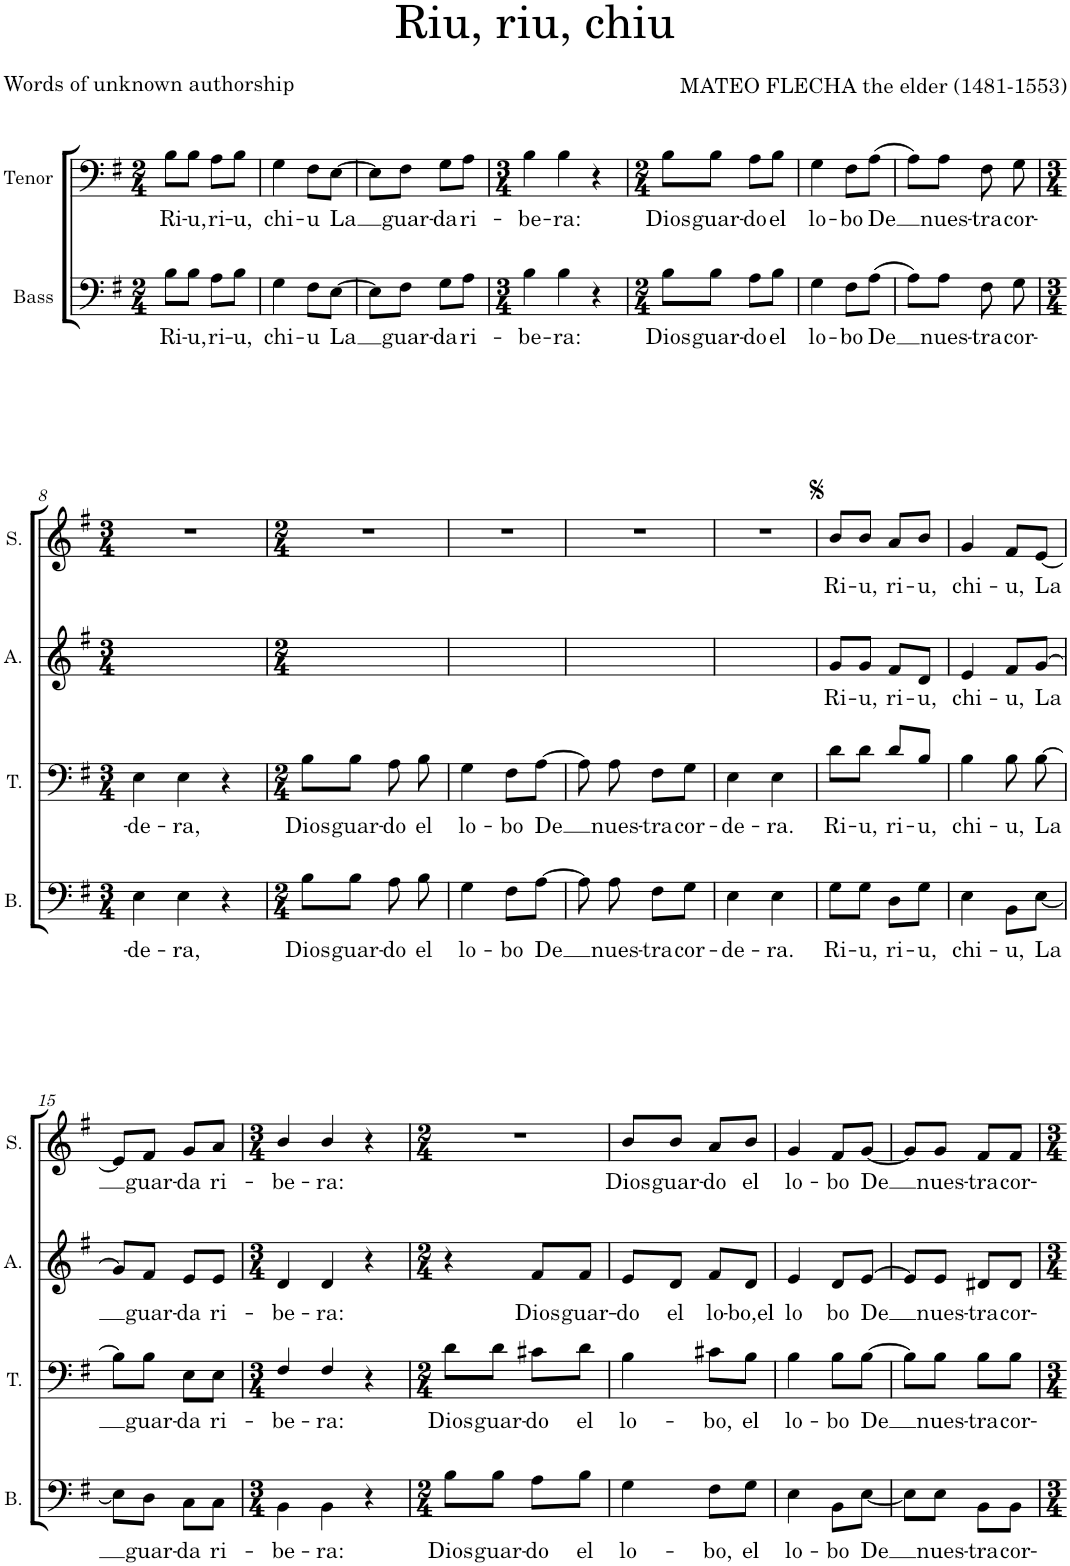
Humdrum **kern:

**kern	**text	**kern	**text	**kern	**text	**kern	**text
*part4	*part4	*part3	*part3	*part2	*part2	*part1	*part1
*staff4	*staff4	*staff3	*staff3	*staff2	*staff2	*staff1	*staff1
*I"Bass	*	*I"Tenor	*	*I"Alto	*	*I"Soprano	*
*I'B.	*	*I'T.	*	*I'A.	*	*I'S.	*
*clefF4	*	*clefF4	*	*clefG2	*	*clefG2	*
*k[f#]	*	*k[f#]	*	*k[f#]	*	*k[f#]	*
*M2/4	*	*M2/4	*	*M2/4	*	*M2/4	*
=1	=1	=1	=1	=1	=1	=1	=1
!	!LO:LY:b	!	!LO:LY:b	!	!	!	!
8B\L	Ri-	8B\L	Ri-	2ryy	.	2r	.
!	!LO:LY:b	!	!LO:LY:b	!	!	!	!
8B\J	-u,	8B\J	-u,	.	.	.	.
!	!LO:LY:b	!	!LO:LY:b	!	!	!	!
8A\L	ri-	8A\L	ri-	.	.	.	.
!	!LO:LY:b	!	!LO:LY:b	!	!	!	!
8B\J	-u,	8B\J	-u,	.	.	.	.
=2	=2	=2	=2	=2	=2	=2	=2
!	!LO:LY:b	!	!LO:LY:b	!	!	!	!
4G\	chi-	4G\	chi-	2ryy	.	2r	.
!	!LO:LY:b	!	!LO:LY:b	!	!	!	!
8F#\L	-u	8F#\L	-u	.	.	.	.
!	!LO:LY:b	!	!LO:LY:b	!	!	!	!
[8E\J	La	[8E\J	La	.	.	.	.
=3	=3	=3	=3	=3	=3	=3	=3
8E\L]	.	8E\L]	.	2ryy	.	2r	.
!	!LO:LY:b	!	!LO:LY:b	!	!	!	!
8F#\J	guar-	8F#\J	guar-	.	.	.	.
!	!LO:LY:b	!	!LO:LY:b	!	!	!	!
8G\L	-da	8G\L	-da	.	.	.	.
!	!LO:LY:b	!	!LO:LY:b	!	!	!	!
8A\J	ri-	8A\J	ri-	.	.	.	.
=4	=4	=4	=4	=4	=4	=4	=4
*M3/4	*	*M3/4	*	*M3/4	*	*M3/4	*
!	!LO:LY:b	!	!LO:LY:b	!	!	!	!
4B\	-be-	4B\	-be-	2.ryy	.	2.r	.
!	!LO:LY:b	!	!LO:LY:b	!	!	!	!
4B\	-ra:	4B\	-ra:	.	.	.	.
4r	.	4r	.	.	.	.	.
=5	=5	=5	=5	=5	=5	=5	=5
*M2/4	*	*M2/4	*	*M2/4	*	*M2/4	*
!	!LO:LY:b	!	!LO:LY:b	!	!	!	!
8B\L	Dios	8B\L	Dios	2ryy	.	2r	.
!	!LO:LY:b	!	!LO:LY:b	!	!	!	!
8B\J	guar-	8B\J	guar-	.	.	.	.
!	!LO:LY:b	!	!LO:LY:b	!	!	!	!
8A\L	-do	8A\L	-do	.	.	.	.
!	!LO:LY:b	!	!LO:LY:b	!	!	!	!
8B\J	el	8B\J	el	.	.	.	.
=6	=6	=6	=6	=6	=6	=6	=6
!	!LO:LY:b	!	!LO:LY:b	!	!	!	!
4G\	lo-	4G\	lo-	2ryy	.	2r	.
!	!LO:LY:b	!	!LO:LY:b	!	!	!	!
8F#\L	-bo	8F#\L	-bo	.	.	.	.
!	!LO:LY:b	!	!LO:LY:b	!	!	!	!
(8A\J	De	(8A\J	De	.	.	.	.
=7	=7	=7	=7	=7	=7	=7	=7
8A\L)	.	8A\L)	.	2ryy	.	2r	.
!	!LO:LY:b	!	!LO:LY:b	!	!	!	!
8A\J	nues-	8A\J	nues-	.	.	.	.
!	!LO:LY:b	!	!LO:LY:b	!	!	!	!
8F#\	-tra	8F#\	-tra	.	.	.	.
!	!LO:LY:b	!	!LO:LY:b	!	!	!	!
8G\	cor-	8G\	cor-	.	.	.	.
!!LO:LB:g=z
=8	=8	=8	=8	=8	=8	=8	=8
*M3/4	*	*M3/4	*	*M3/4	*	*M3/4	*
!	!LO:LY:b	!	!LO:LY:b	!	!	!	!
4E\	-de-	4E\	-de-	2.ryy	.	2.r	.
!	!LO:LY:b	!	!LO:LY:b	!	!	!	!
4E\	-ra,	4E\	-ra,	.	.	.	.
4r	.	4r	.	.	.	.	.
=9	=9	=9	=9	=9	=9	=9	=9
*M2/4	*	*M2/4	*	*M2/4	*	*M2/4	*
!	!LO:LY:b	!	!LO:LY:b	!	!	!	!
8B\L	Dios	8B\L	Dios	2ryy	.	2r	.
!	!LO:LY:b	!	!LO:LY:b	!	!	!	!
8B\J	guar-	8B\J	guar-	.	.	.	.
!	!LO:LY:b	!	!LO:LY:b	!	!	!	!
8A\	-do	8A\	-do	.	.	.	.
!	!LO:LY:b	!	!LO:LY:b	!	!	!	!
8B\	el	8B\	el	.	.	.	.
=10	=10	=10	=10	=10	=10	=10	=10
!	!LO:LY:b	!	!LO:LY:b	!	!	!	!
4G\	lo-	4G\	lo-	2ryy	.	2r	.
!	!LO:LY:b	!	!LO:LY:b	!	!	!	!
8F#\L	-bo	8F#\L	-bo	.	.	.	.
!	!LO:LY:b	!	!LO:LY:b	!	!	!	!
[8A\J	De	[8A\J	De	.	.	.	.
=11	=11	=11	=11	=11	=11	=11	=11
8A\]	.	8A\]	.	2ryy	.	2r	.
!	!LO:LY:b	!	!LO:LY:b	!	!	!	!
8A\	nues-	8A\	nues-	.	.	.	.
!	!LO:LY:b	!	!LO:LY:b	!	!	!	!
8F#\L	-tra	8F#\L	-tra	.	.	.	.
!	!LO:LY:b	!	!LO:LY:b	!	!	!	!
8G\J	cor-	8G\J	cor-	.	.	.	.
=12	=12	=12	=12	=12	=12	=12	=12
!	!LO:LY:b	!	!LO:LY:b	!	!	!	!
4E\	-de-	4E\	-de-	2ryy	.	2r	.
!	!LO:LY:b	!	!LO:LY:b	!	!	!	!
4E\	-ra.	4E\	-ra.	.	.	.	.
=13	=13	=13	=13	=13	=13	=13	=13
*^	*	*	*	*	*	*	*
!	!	!LO:LY:b	!	!LO:LY:b	!	!LO:LY:b	!	!LO:LY:b
*	*	*	*	*	*^	*	*	*
2ryy	8G\L	Ri-	8d\L	Ri-	2ryy	8g/L	Ri-	8b/L	Ri-
!	!	!LO:LY:b	!	!LO:LY:b	!	!	!LO:LY:b	!	!LO:LY:b
.	8G\J	-u,	8d\J	-u,	.	8g/J	-u,	8b/J	-u,
!	!	!LO:LY:b	!	!LO:LY:b	!	!	!LO:LY:b	!	!LO:LY:b
.	8D\L	ri-	8d/L	ri-	.	8f#/L	ri-	8a/L	ri-
!	!	!LO:LY:b	!	!LO:LY:b	!	!	!LO:LY:b	!	!LO:LY:b
.	8G\J	-u,	8B/J	-u,	.	8d/J	-u,	8b/J	-u,
=14	=14	=14	=14	=14	=14	=14	=14	=14	=14
!	!	!LO:LY:b	!	!LO:LY:b	!	!	!LO:LY:b	!	!LO:LY:b
2ryy	4E\	chi-	4B\	chi-	2ryy	4e/	chi-	4g/	chi-
!	!	!LO:LY:b	!	!LO:LY:b	!	!	!LO:LY:b	!	!LO:LY:b
.	8BB\L	-u,	8B\	-u,	.	8f#/L	-u,	8f#/L	-u,
!	!	!LO:LY:b	!	!LO:LY:b	!	!	!LO:LY:b	!	!LO:LY:b
.	[8E\J	La	[8B\	La	.	[8g/J	La	[8e/J	La
!!LO:LB:g=z
=15	=15	=15	=15	=15	=15	=15	=15	=15	=15
2ryy	8E\L]	.	8B\L]	.	2ryy	8g/L]	.	8e/L]	.
!	!	!LO:LY:b	!	!LO:LY:b	!	!	!LO:LY:b	!	!LO:LY:b
.	8D\J	guar-	8B\J	guar-	.	8f#/J	guar-	8f#/J	guar-
!	!	!LO:LY:b	!	!LO:LY:b	!	!	!LO:LY:b	!	!LO:LY:b
.	8C\L	-da	8E\L	-da	.	8e/L	-da	8g/L	-da
!	!	!LO:LY:b	!	!LO:LY:b	!	!	!LO:LY:b	!	!LO:LY:b
.	8C\J	ri-	8E\J	ri-	.	8e/J	ri-	8a/J	ri-
=16	=16	=16	=16	=16	=16	=16	=16	=16	=16
*M3/4	*	*	*M3/4	*	*M3/4	*	*	*M3/4	*
!	!	!LO:LY:b	!	!LO:LY:b	!	!	!LO:LY:b	!	!LO:LY:b
4ryy	4BB\	-be-	4F#/	-be-	4ryy	4d/	-be-	4b/	-be-
!	!	!LO:LY:b	!	!LO:LY:b	!	!	!LO:LY:b	!	!LO:LY:b
4ryy	4BB\	-ra:	4F#/	-ra:	4ryy	4d/	-ra:	4b/	-ra:
4r	4ryy	.	4r	.	4r	4ryy	.	4r	.
=17	=17	=17	=17	=17	=17	=17	=17	=17	=17
*M2/4	*	*	*M2/4	*	*M2/4	*	*	*M2/4	*
!	!	!LO:LY:b	!	!LO:LY:b	!	!	!	!	!
8ryy	8B\L	Dios	8d\L	Dios	4r	4ryy	.	2r	.
!	!	!LO:LY:b	!	!LO:LY:b	!	!	!	!	!
8ryy	8B\J	guar-	8d\J	guar-	.	.	.	.	.
!	!	!LO:LY:b	!	!LO:LY:b	!	!	!LO:LY:b	!	!
8ryy	8A\L	-do	8c#X\L	-do	8ryy	8f#/L	Dios	.	.
!	!	!LO:LY:b	!	!LO:LY:b	!	!	!LO:LY:b	!	!
8ryy	8B\J	el	8d\J	el	8ryy	8f#/J	guar-	.	.
=18	=18	=18	=18	=18	=18	=18	=18	=18	=18
!	!	!LO:LY:b	!	!LO:LY:b	!	!	!LO:LY:b	!	!LO:LY:b
4ryy	4G\	lo-	4B\	lo-	8ryy	8e/L	-do	8b/L	Dios
!	!	!	!	!	!	!	!LO:LY:b	!	!LO:LY:b
.	.	.	.	.	8ryy	8d/J	el	8b/J	guar-
!	!	!LO:LY:b	!	!LO:LY:b	!	!	!LO:LY:b	!	!LO:LY:b
8ryy	8F#\L	-bo,	8c#X\L	-bo,	8ryy	8f#/L	lo-	8a/L	-do
!	!	!LO:LY:b	!	!LO:LY:b	!	!	!LO:LY:b	!	!LO:LY:b
8ryy	8G\J	el	8B\J	el	8ryy	8d/J	-bo,el	8b/J	el
=19	=19	=19	=19	=19	=19	=19	=19	=19	=19
!	!	!LO:LY:b	!	!LO:LY:b	!	!	!LO:LY:b	!	!LO:LY:b
4ryy	4E\	lo-	4B\	lo-	4ryy	4e/	lo	4g/	lo-
!	!	!LO:LY:b	!	!LO:LY:b	!	!	!LO:LY:b	!	!LO:LY:b
8ryy	8BB\L	-bo	8B\L	-bo	8ryy	8d/L	bo	8f#/L	-bo
!	!	!LO:LY:b	!	!LO:LY:b	!	!	!LO:LY:b	!	!LO:LY:b
8ryy	[8E\J	De	[8B\J	De	8ryy	[8e/J	De	[8g/J	De
=20	=20	=20	=20	=20	=20	=20	=20	=20	=20
8ryy	8E\L]	.	8B\L]	.	8ryy	8e/L]	.	8g/L]	.
!	!	!LO:LY:b	!	!LO:LY:b	!	!	!LO:LY:b	!	!LO:LY:b
8ryy	8E\J	nues-	8B\J	nues-	8ryy	8e/J	nues-	8g/J	nues-
!	!	!LO:LY:b	!	!LO:LY:b	!	!	!LO:LY:b	!	!LO:LY:b
8ryy	8BB\L	-tra	8B\L	-tra	8ryy	8d#X/L	-tra	8f#/L	-tra
!	!	!LO:LY:b	!	!LO:LY:b	!	!	!LO:LY:b	!	!LO:LY:b
8ryy	8BB\J	cor-	8B\J	cor-	8ryy	8d#/J	cor-	8f#/J	cor-
*v	*v	*	*	*	*v	*v	*	*	*
=	=	=	=	=	=	=	=
*-	*-	*-	*-	*-	*-	*-	*-
